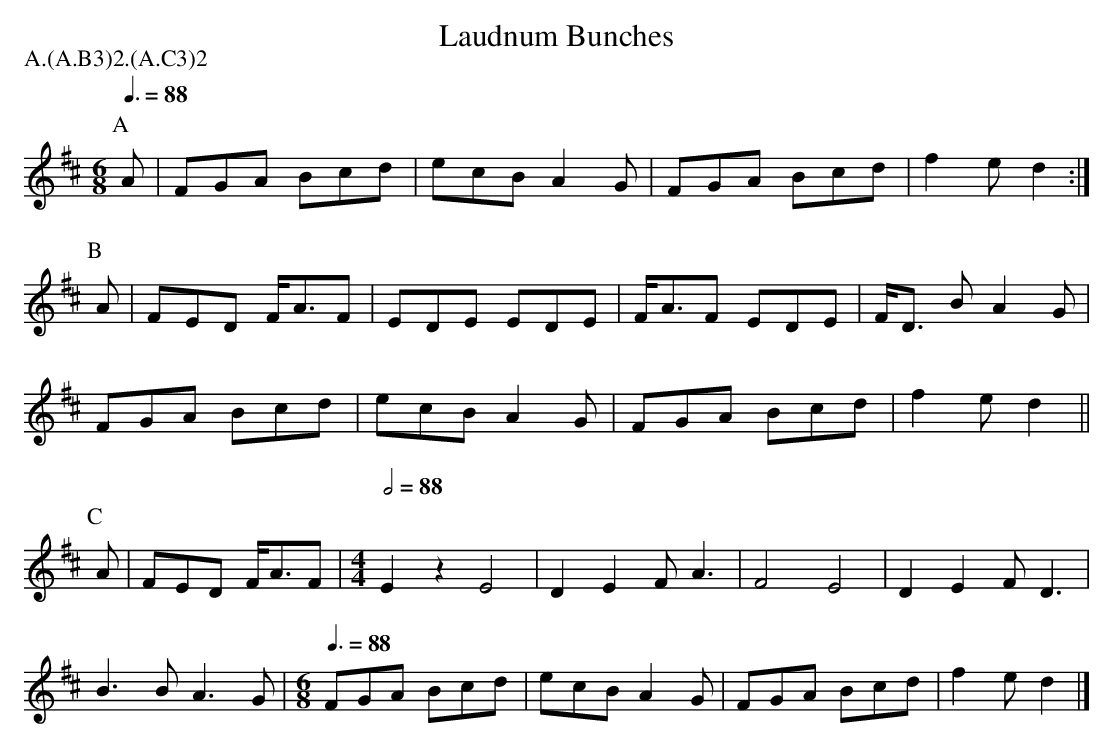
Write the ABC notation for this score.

X:1
T:Laudnum Bunches
P:A.(A.B3)2.(A.C3)2
Q:3/8=88
M:6/8
L:1/8
K:Dmaj
P:A
A |\
FGA Bcd | ecB A2 G | FGA Bcd| f2 e d2 :|
P:B
A |\
FED F<AF | EDE EDE | F<AF EDE | F<D B A2 G |
FGA Bcd | ecB A2 G | FGA Bcd | f2 e d2 ||
P:C
A | FED F<AF |\
M:4/4
L:1/4
Q:1/2=88
E z E2 | D E F<A | F2 E2 | D E F<D |
B>B A>G |\
M:6/8
L:1/8
Q:3/8=88
FGA Bcd | ecB A2 G | FGA Bcd | f2 e d2 |]
